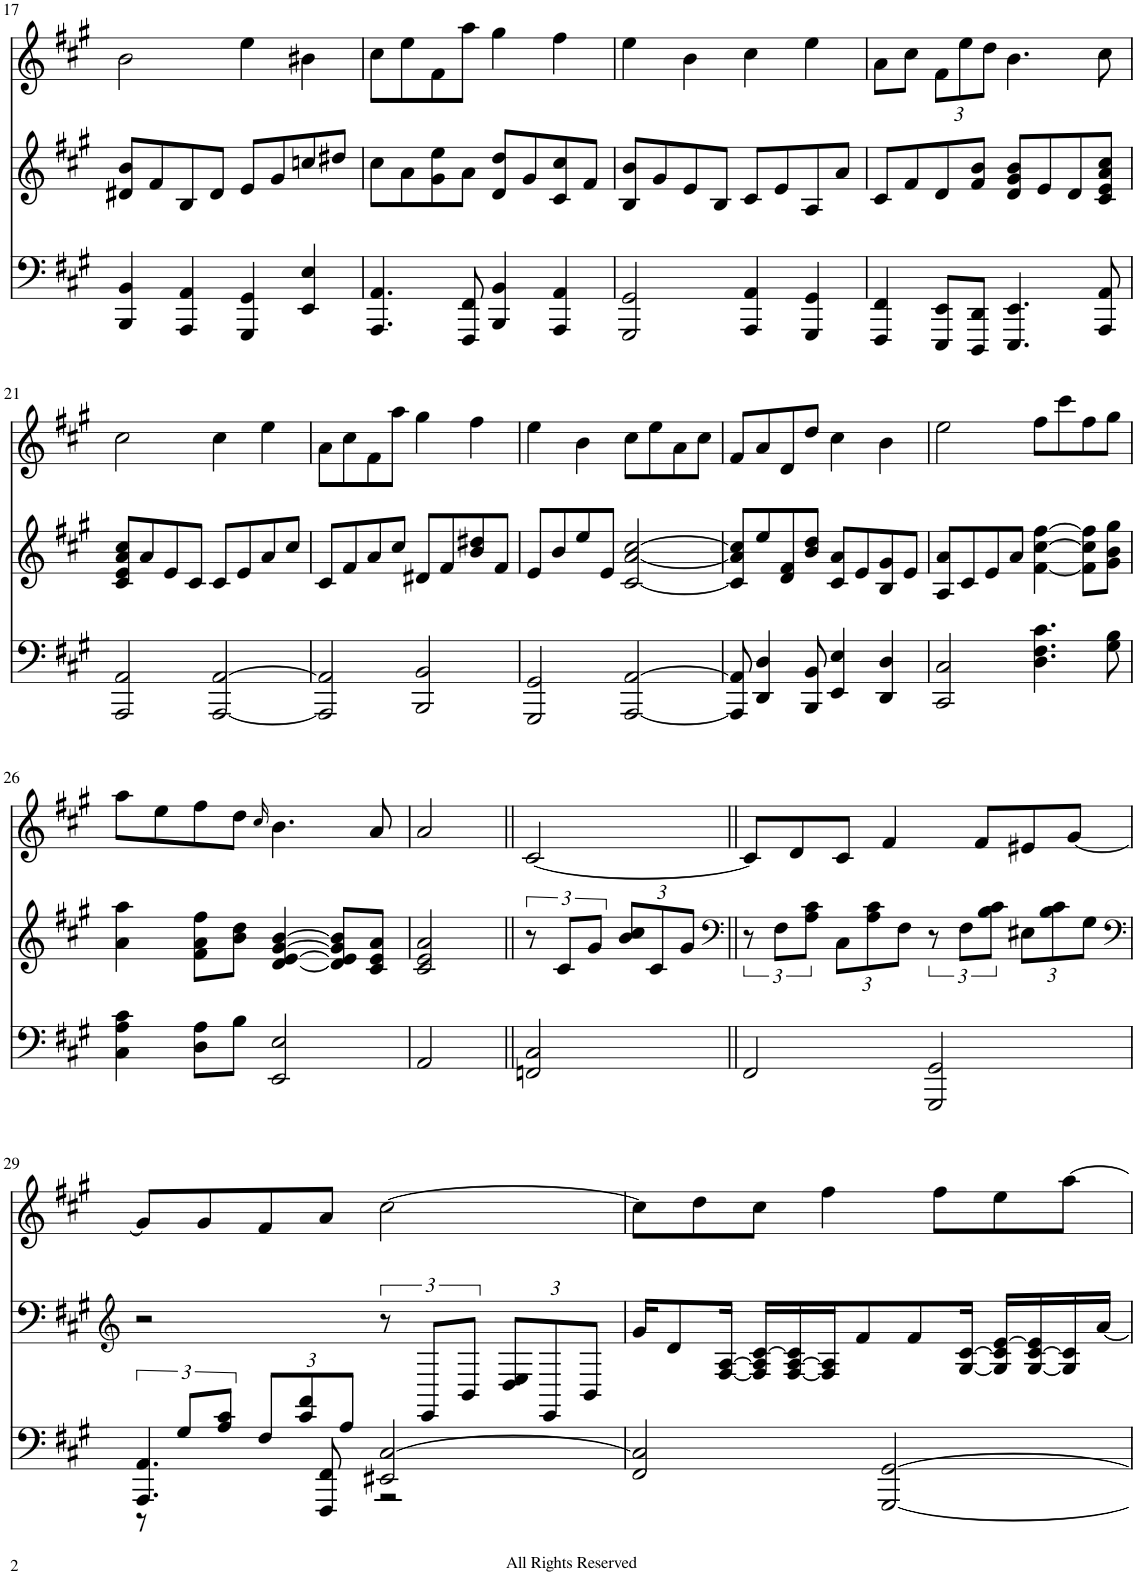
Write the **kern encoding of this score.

**kern	**kern	**kern
*part3	*part2	*part1
*staff3	*staff2	*staff1
*I"Staff-2	*I"Staff-1	*I"Staff
!!LO:PB:g=z
*clefF4	*clefG2	*clefG2
*k[f#c#g#]	*k[f#c#g#]	*k[f#c#g#]
*M4/4	*M4/4	*M4/4
=17	=17	=17
4BBB/ 4BB/	8d#X/ 8b/L	2b\
.	8f#/	.
4AAA/ 4AA/	8B/	.
.	8d#/J	.
4GGG#/ 4GG#/	8e/L	4ee\
.	8g#/	.
4EE/ 4E/	8ccn/	4b#X\
.	8dd#X/J	.
=18	=18	=18
4.AAA/ 4.AA/	8cc#\L	8cc#\L
.	8a\	8ee\
.	8g#\ 8ee\	8f#\
8FFF#/ 8FF#/	8a\J	8aa\J
4BBB/ 4BB/	8d/ 8dd/L	4gg#\
.	8g#/	.
4AAA/ 4AA/	8c#/ 8cc#/	4ff#\
.	8f#/J	.
=19	=19	=19
2GGG#/ 2GG#/	8B/ 8b/L	4ee\
.	8g#/	.
.	8e/	4b\
.	8B/J	.
4AAA/ 4AA/	8c#/L	4cc#\
.	8e/	.
4GGG#/ 4GG#/	8A/	4ee\
.	8a/J	.
=20	=20	=20
4FFF#/ 4FF#/	8c#/L	8a\L
.	8f#/	8cc#\J
*	*	*Xbrackettup
8EEE/ 8EE/L	8d/	12f#\L
.	.	12ee\
8DDD/ 8DD/J	8f#/ 8b/J	.
.	.	12dd\J
4.EEE/ 4.EE/	8d/ 8g#/ 8b/L	4.b\
.	8e/	.
.	8d/	.
8AAA/ 8AA/	8c#/ 8e/ 8a/ 8cc#/J	8cc#\
!!LO:LB:g=z
=21	=21	=21
2AAA/ 2AA/	8c#/ 8e/ 8a/ 8cc#/L	2cc#\
.	8a/	.
.	8e/	.
.	8c#/J	.
[2AAA/ [2AA/	8c#/L	4cc#\
.	8e/	.
.	8a/	4ee\
.	8cc#/J	.
=22	=22	=22
2AAA/] 2AA/]	8c#/L	8a\L
.	8f#/	8cc#\
.	8a/	8f#\
.	8cc#/J	8aa\J
2BBB/ 2BB/	8d#X/L	4gg#\
.	8f#/	.
.	8b/ 8dd#X/	4ff#\
.	8f#/J	.
=23	=23	=23
2GGG#/ 2GG#/	8e/L	4ee\
.	8b/	.
.	8ee/	4b\
.	8e/J	.
[2AAA/ [2AA/	[2c#/ [2a/ [2cc#/	8cc#\L
.	.	8ee\
.	.	8a\
.	.	8cc#\J
=24	=24	=24
8AAA/] 8AA/]	8c#/] 8a/] 8cc#/]L	8f#/L
4DD/ 4D/	8ee/	8a/
.	8d/ 8f#/	8d/
8BBB/ 8BB/	8b/ 8dd/J	8dd/J
4EE/ 4E/	8c#/ 8a/L	4cc#\
.	8e/	.
4DD/ 4D/	8B/ 8g#/	4b\
.	8e/J	.
=25	=25	=25
2CC#/ 2C#/	8A/ 8a/L	2ee\
.	8c#/	.
.	8e/	.
.	8a/J	.
4.D\ 4.F#\ 4.c#\	[4f#\ [4cc#\ [4ff#\	8ff#\L
.	.	8ccc#\
.	8f#\] 8cc#\] 8ff#\]L	8ff#\
8G#\ 8B\	8g#\ 8b\ 8gg#\J	8gg#\J
!!LO:LB:g=z
=26	=26	=26
4C#\ 4A\ 4c#\	4a\ 4aa\	8aa\L
.	.	8ee\
8D\ 8A\L	8f#\ 8a\ 8ff#\L	8ff#\
8B\J	8b\ 8dd\J	8dd\J
.	.	16qcc#/
2EE/ 2E/	[4d/ [4e/ [4g#/ [4b/	4.b\
.	8d/] 8e/] 8g#/] 8b/]L	.
.	8c#/ 8e/ 8a/J	8a/
=27	=27	=27
2AA/	2c#/ 2e/ 2a/	2a/
2FFn/ 2C#/	12r	[2c#/
.	12c#/L	.
.	12g#/J	.
*	*Xbrackettup	*
.	12b/ 12cc#/L	.
.	12c#/	.
.	12g#/J	.
=28||	=28||	=28||
*	*clefF4	*
*	*brackettup	*
2FF#/	12r	8c#/L]
.	12F#\L	.
.	.	8d/
.	12A\ 12c#\J	.
*	*Xbrackettup	*
.	12C#\L	8c#/J
.	12A\ 12c#\	.
.	.	4f#/
.	12F#\J	.
*	*brackettup	*
2GGG#/ 2GG#/	12r	.
.	12F#\L	.
.	.	8f#/L
.	12B\ 12c#\J	.
*	*Xbrackettup	*
.	12E#X\L	8e#X/
.	12B\ 12c#\	.
.	.	[8g#/J
.	12G#\J	.
!!LO:LB:g=z
=29	=29	=29
*	*clefG2	*
*^	*	*
4.AAA/ 4.AA/	12r	2r	8g#/L]
.	12G#/L	.	.
.	.	.	8g#/
.	12A/ 12c#/J	.	.
*	*Xbrackettup	*	*
.	12F#/L	.	8f#/
.	12c#/ 12f#/	.	.
8FFF#/ 8FF#/	.	.	8a/J
.	12A/J	.	.
*	*	*brackettup	*
2EE#X/ [2C#/	2r	12r	[2cc#\
.	.	12EE/L	.
.	.	12BB/J	.
*	*	*Xbrackettup	*
.	.	12D/ 12E/L	.
.	.	12EE/	.
.	.	12BB/J	.
*v	*v	*	*
=30	=30	=30
2FF#/ 2C#/]	16g#/KL	8cc#\L]
.	8d/	.
.	.	8dd\
.	[16F#/ [16A/Jk	.
.	16F#/] 16A/] [16c#/LL	8cc#\J
.	[16F#/ [16A/ 16c#/]	.
.	16F#/] 16A/]J	4ff#\
.	8f#/	.
[2GGG#/ [2GG#/	.	.
.	8f#/	.
.	.	8ff#\L
.	[16G#/ [16c#/Jk	.
.	16G#/] 16c#/] [16e/LL	8ee\
.	[16G#/ [16c#/ 16e/]	.
.	16G#/] 16c#/]	[8aa\J
.	[16a/JJ	.
=	=	=
*-	*-	*-
